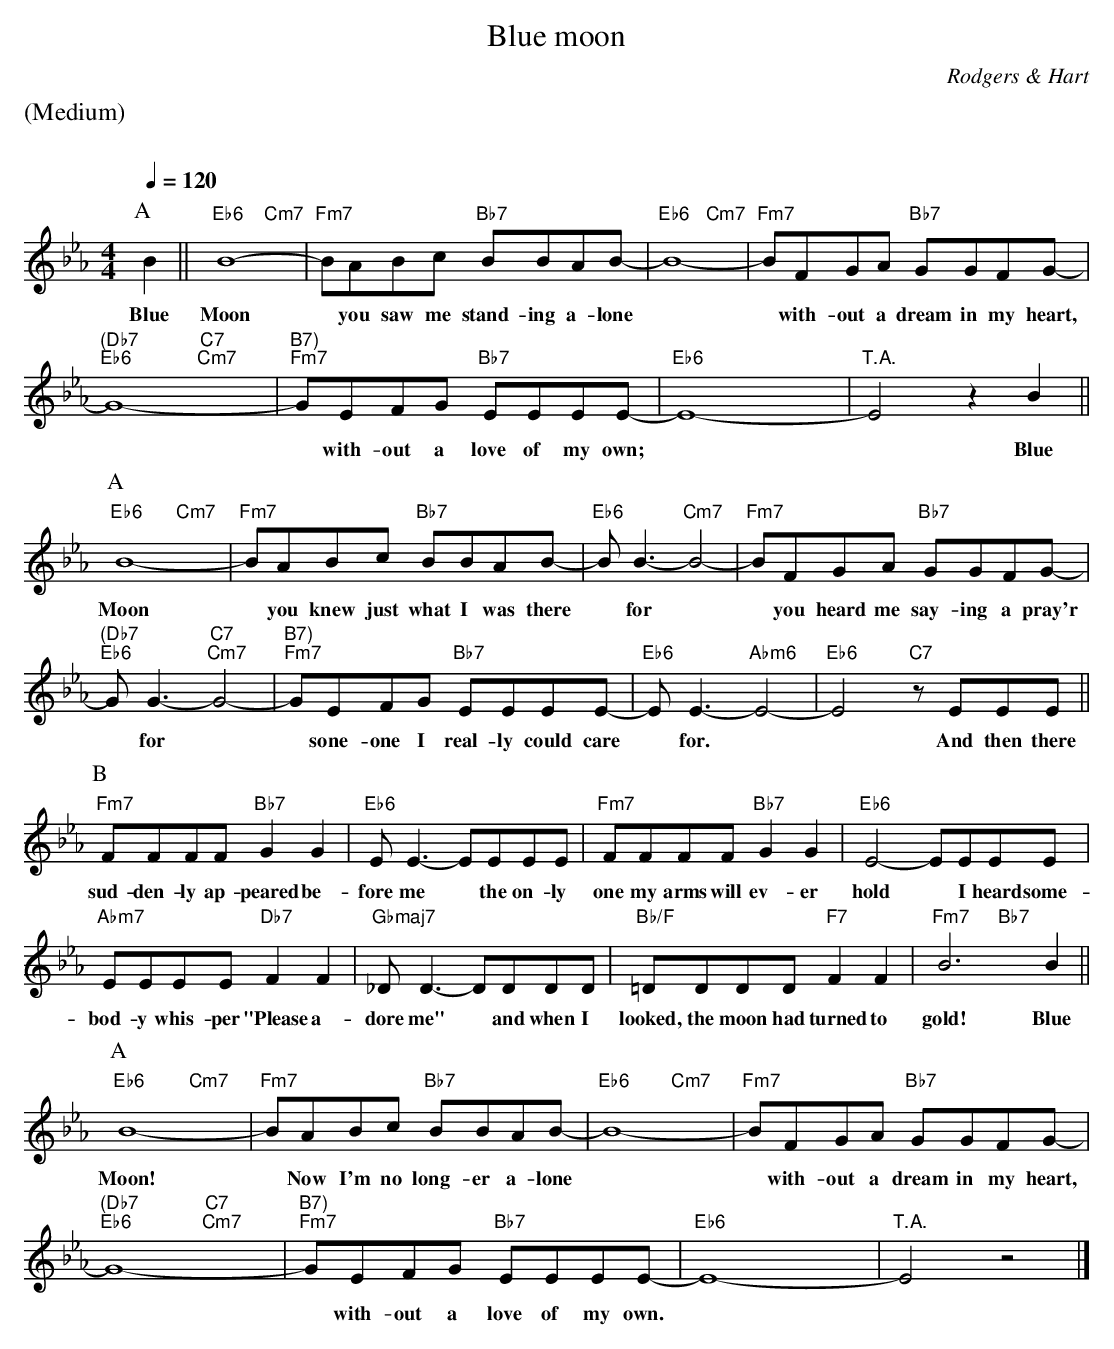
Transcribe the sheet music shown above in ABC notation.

X:1
T: Blue moon
M:4/4
L:1/8
C:Rodgers & Hart
Q:1/4=120
%%staves (chords melody)
K:Eb
%%text (Medium)
%%vskip 20
P: A
V:chords
x2 || "Eb6"x4 "Cm7"x4 | "Fm7"x4 "Bb7"x4 | "Eb6"x4 "Cm7"x4 | "Fm7"x4 "Bb7"x4 |
"(Db7""Eb6"x4 "C7""Cm7"x4 | "B7)""Fm7"x4 "Bb7"x4 | "Eb6"x4 x4 | "T.A."x4 x4 ||
V:melody
B2 || B8- | BABc BBAB- | B8- | BFGA GGFG- |
w:Blue Moon* you saw me stand-ing a-lone** with-out a dream in my heart,
G8- | GEFG EEEE- | E8- | E4 z2B2 ||
w:**with-out a love of my own;** Blue
P: A
V:chords
"Eb6"x4 "Cm7"x4 | "Fm7"x4 "Bb7"x4 | "Eb6"x4 "Cm7"x4 | "Fm7"x4 "Bb7"x4 |
"(Db7""Eb6"x4 "C7""Cm7"x4 | "B7)""Fm7"x4 "Bb7"x4 | "Eb6"x4 "Abm6"x4 | "Eb6"x4 "C7"x4 ||
V:melody
B8- | BABc BBAB- | BB3- B4- | BFGA GGFG- |
w:Moon* you knew just what I was there* for** you heard me say-ing a pray'r
GG3- G4- | GEFG EEEE- | EE3- E4- | E4 zEEE ||
w:*for** sone-one I real-ly could care* for.** And then there
P: B
V:chords
"Fm7"x4 "Bb7"x4 | "Eb6"x4 x4 | "Fm7"x4 "Bb7"x4 | "Eb6"x4 x4 |
"Abm7"x4 "Db7"x4 | "Gbmaj7"x4 x4 | "Bb/F"x4 "F7"x4 | "Fm7"x4 "Bb7"x4 ||
V:melody
FFFF G2G2 | EE3- EEEE | FFFF G2G2 | E4- EEEE |
w:sud-den-ly ap-peared be-fore me* the on-ly one my arms will ev-er hold* I heard some-
EEEE F2F2 | _DD3- DDDD | =DDDD F2F2 | B6B2 ||
w:bod-y whis-per "Please a-dore me"* and when I looked, the moon had turned to gold! Blue
P: A
V:chords
"Eb6"x4 "Cm7"x4 | "Fm7"x4 "Bb7"x4 | "Eb6"x4 "Cm7"x4 | "Fm7"x4 "Bb7"x4 |
"(Db7""Eb6"x4 "C7""Cm7"x4 | "B7)""Fm7"x4 "Bb7"x4 | "Eb6"x4 x4 | "T.A."x4 x4 |]
V:melody
B8- | BABc BBAB- | B8- | BFGA GGFG- |
w:Moon!* Now I'm no long-er a-lone** with-out a dream in my heart,
G8- | GEFG EEEE- | E8- | E4 z4 |]
w:** with-out a love of my own.**
